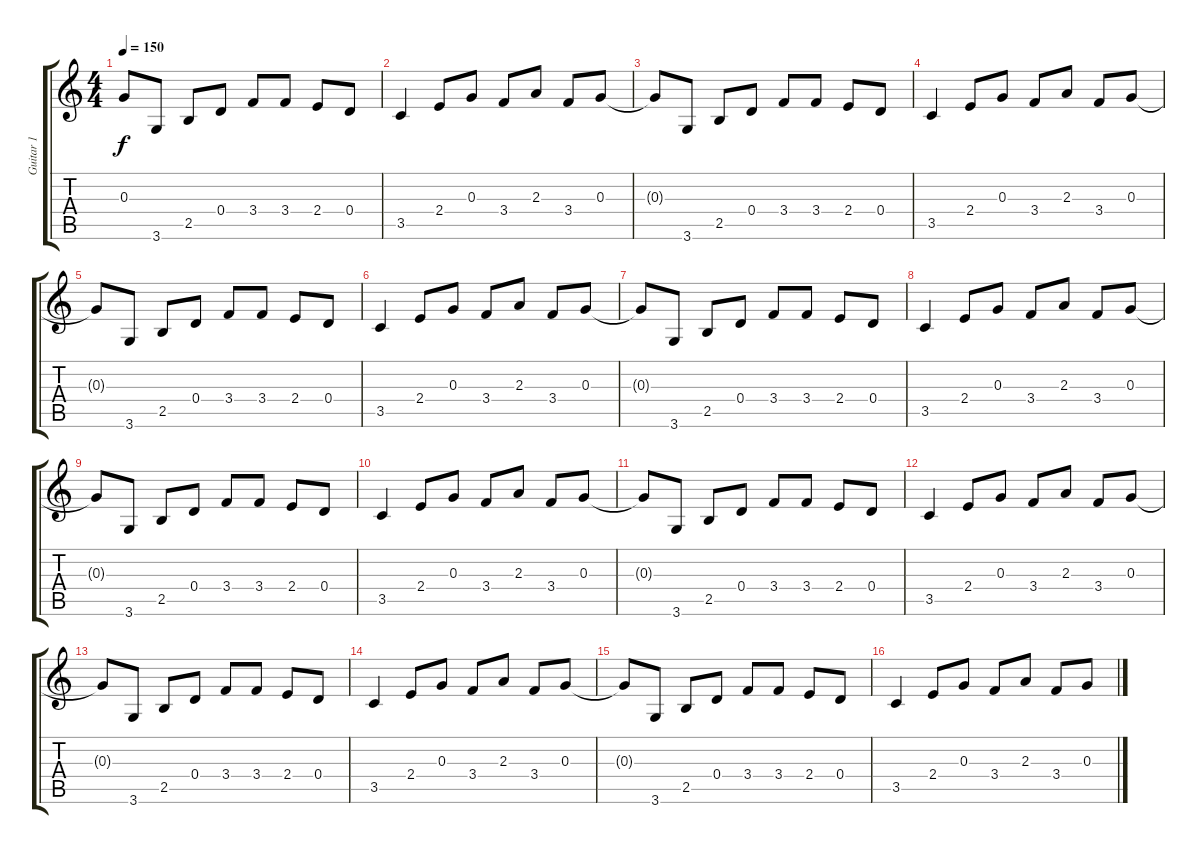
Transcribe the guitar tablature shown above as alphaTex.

\track ("Guitar 1" "Guitar 1") {instrument electricguitarclean}
\staff {score tabs}
\tuning (E4 B3 G3 D3 A2 E2) {hide}
\ts (4 4)
\tempo 150
\clef g2
\ks c
0.3{t}.8{dy f} 3.6.8 2.5.8 0.4.8 3.4.8 3.4.8 2.4.8 0.4.8 |
3.5.4 2.4.8 0.3.8 3.4.8 2.3.8 3.4.8 0.3.8 |
0.3{t}.8 3.6.8 2.5.8 0.4.8 3.4.8 3.4.8 2.4.8 0.4.8 |
3.5.4 2.4.8 0.3.8 3.4.8 2.3.8 3.4.8 0.3.8 |
0.3{t}.8 3.6.8 2.5.8 0.4.8 3.4.8 3.4.8 2.4.8 0.4.8 |
3.5.4 2.4.8 0.3.8 3.4.8 2.3.8 3.4.8 0.3.8 |
0.3{t}.8 3.6.8 2.5.8 0.4.8 3.4.8 3.4.8 2.4.8 0.4.8 |
3.5.4 2.4.8 0.3.8 3.4.8 2.3.8 3.4.8 0.3.8 |
0.3{t}.8 3.6.8 2.5.8 0.4.8 3.4.8 3.4.8 2.4.8 0.4.8 |
3.5.4 2.4.8 0.3.8 3.4.8 2.3.8 3.4.8 0.3.8 |
0.3{t}.8 3.6.8 2.5.8 0.4.8 3.4.8 3.4.8 2.4.8 0.4.8 |
3.5.4 2.4.8 0.3.8 3.4.8 2.3.8 3.4.8 0.3.8 |
0.3{t}.8 3.6.8 2.5.8 0.4.8 3.4.8 3.4.8 2.4.8 0.4.8 |
3.5.4 2.4.8 0.3.8 3.4.8 2.3.8 3.4.8 0.3.8 |
0.3{t}.8 3.6.8 2.5.8 0.4.8 3.4.8 3.4.8 2.4.8 0.4.8 |
3.5.4 2.4.8 0.3.8 3.4.8 2.3.8 3.4.8 0.3.8
